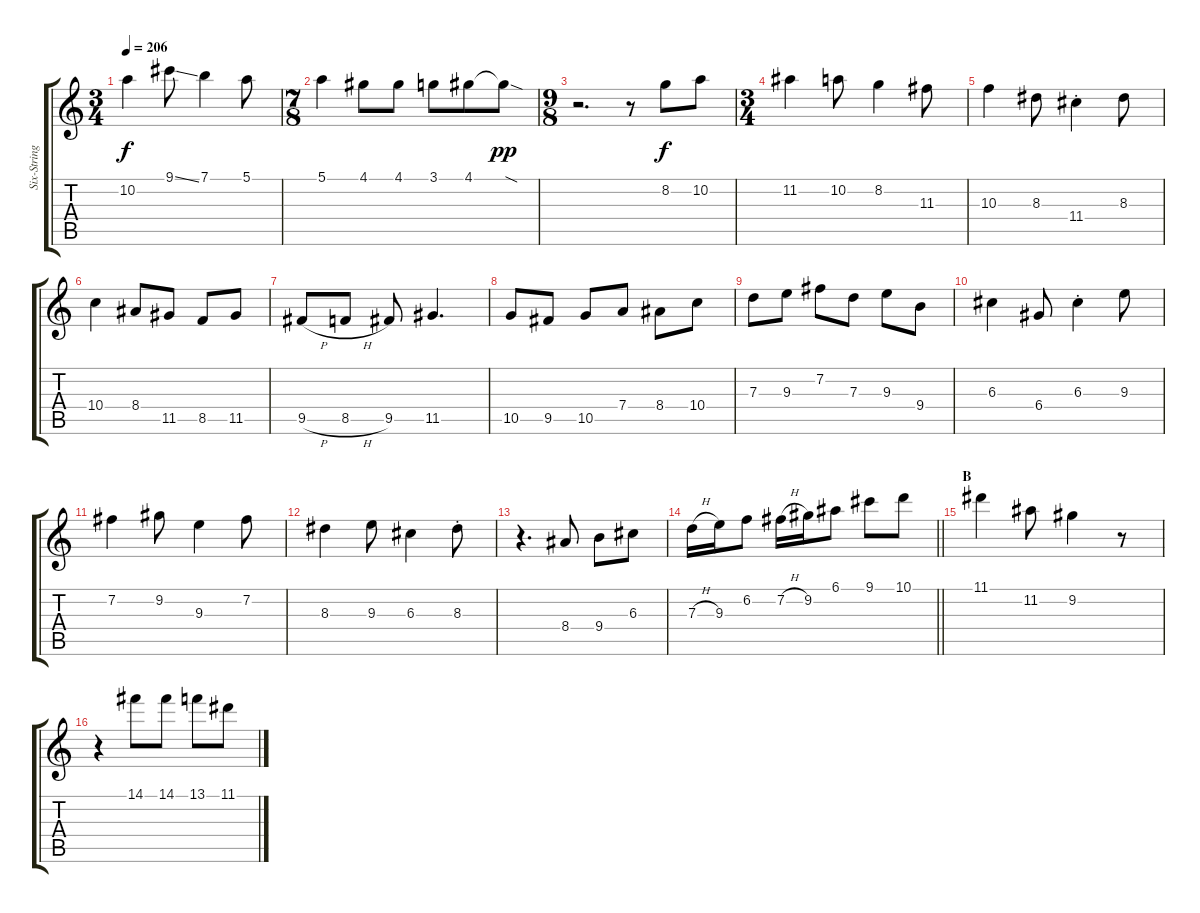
\track ("Six-String (Solo)" "Six-String") {instrument electricguitarjazz}
\staff {score tabs}
\tuning (E4 B3 G3 D3 A2 E2) {hide}
\ts (3 4)
\tempo 206
\clef g2
\ks c
10.2.4{dy f} 9.1{ss}.8 7.1.4 5.1.8 |
\ts (7 8)
5.1.4 4.1.8 4.1.8 3.1.8 4.1.8 4.1{sod t}.8{dy pp} |
\ts (9 8)
r.2{d} r.8 8.2.8{dy f} 10.2.8 |
\ts (3 4)
11.2.4 10.2.8 8.2.4 11.3.8 |
10.3.4 8.3.8 11.4{st}.4 8.3.8 |
10.4.4 8.4.8 11.5.8 8.5.8 11.5.8 |
9.5{h}.8 8.5{h}.8 9.5.8 11.5.4{d} |
10.5.8 9.5.8 10.5.8 7.4.8 8.4.8 10.4.8 |
7.3.8 9.3.8 7.2.8 7.3.8 9.3.8 9.4.8 |
6.3.4 6.4.8 6.3{st}.4 9.3.8 |
7.2.4 9.2.8 9.3.4 7.2.8 |
8.3.4 9.3.8 6.3.4 8.3{st}.8 |
r.4{d} 8.4.8 9.4.8 6.3.8 |
\barLineRight lightlight
7.3{h}.16 9.3.16 6.2.8 7.2{h}.16 9.2.16 6.1.8 9.1.8 10.1.8 |
\section ("" "B")
11.1.4 11.2.8 9.2.4 r.8 |
r.4 14.1.8 14.1.8 13.1.8 11.1.8
